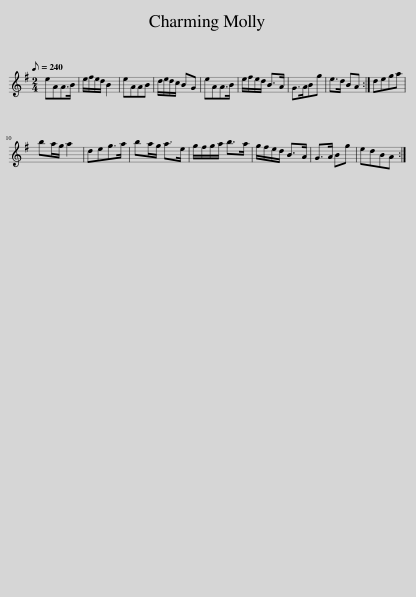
X:1
L:1/8
Q:1/8=240
M:2/4
I:linebreak $
K:G
V:1 treble
V:1
 eAA>B | e/f/e/d/ B2 | eAAB | d/e/d/c/ BG | eAA>B | %5
 e/f/e/d/ B>A | G>ABg | e>d BA :| dega |$ ba/g/ a2 | %10
 deg>a | ba/g/ a>e | g/f/g/a/ b>a | g/f/e/d/ B>A | G>A Bg | %15
 edBA :| %16
